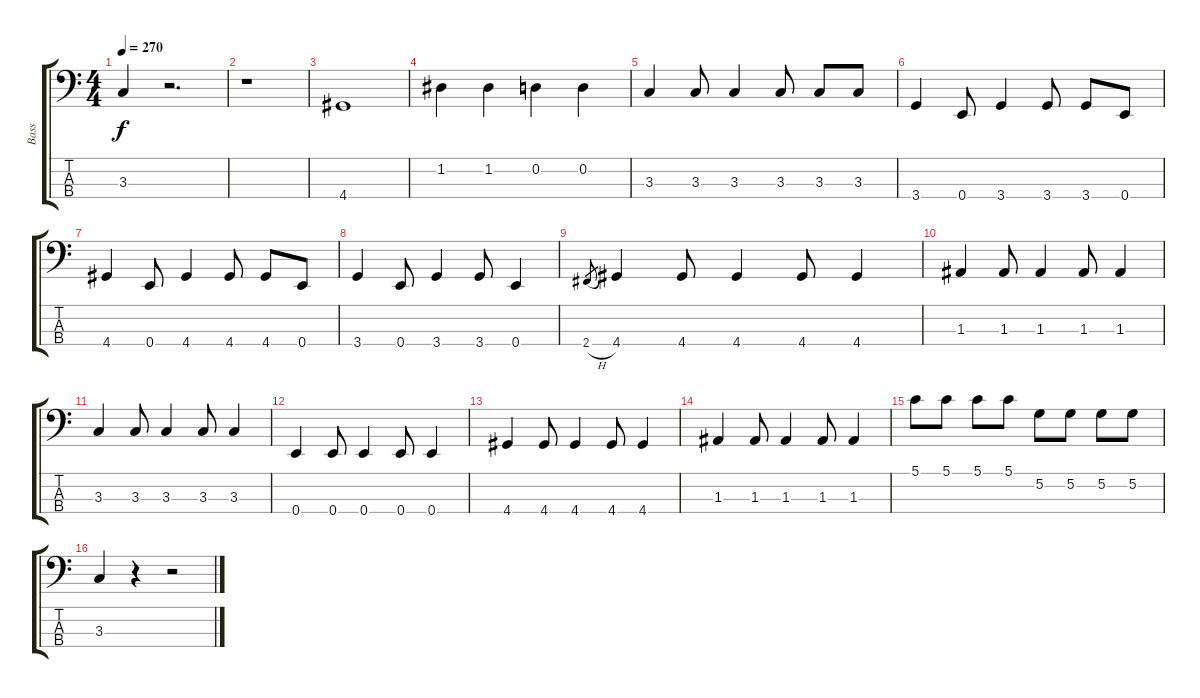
\track ("Bass" "Bass") {instrument electricbassfinger}
\staff {score tabs}
\tuning (G2 D2 A1 E1) {hide}
\ts (4 4)
\tempo 270
\clef f4
\ks c
3.3.4{dy f} r.2{d} |
r.1 |
4.4.1 |
1.2.4 1.2.4 0.2.4 0.2.4 |
3.3.4 3.3.8 3.3.4 3.3.8 3.3.8 3.3.8 |
3.4.4 0.4.8 3.4.4 3.4.8 3.4.8 0.4.8 |
4.4.4 0.4.8 4.4.4 4.4.8 4.4.8 0.4.8 |
3.4.4 0.4.8 3.4.4 3.4.8 0.4.4 |
2.4{h}.8{gr} 4.4.4 4.4.8 4.4.4 4.4.8 4.4.4 |
1.3.4 1.3.8 1.3.4 1.3.8 1.3.4 |
3.3.4 3.3.8 3.3.4 3.3.8 3.3.4 |
0.4.4 0.4.8 0.4.4 0.4.8 0.4.4 |
4.4.4 4.4.8 4.4.4 4.4.8 4.4.4 |
1.3.4 1.3.8 1.3.4 1.3.8 1.3.4 |
5.1.8 5.1.8 5.1.8 5.1.8 5.2.8 5.2.8 5.2.8 5.2.8 |
3.3.4 r.4 r.2
